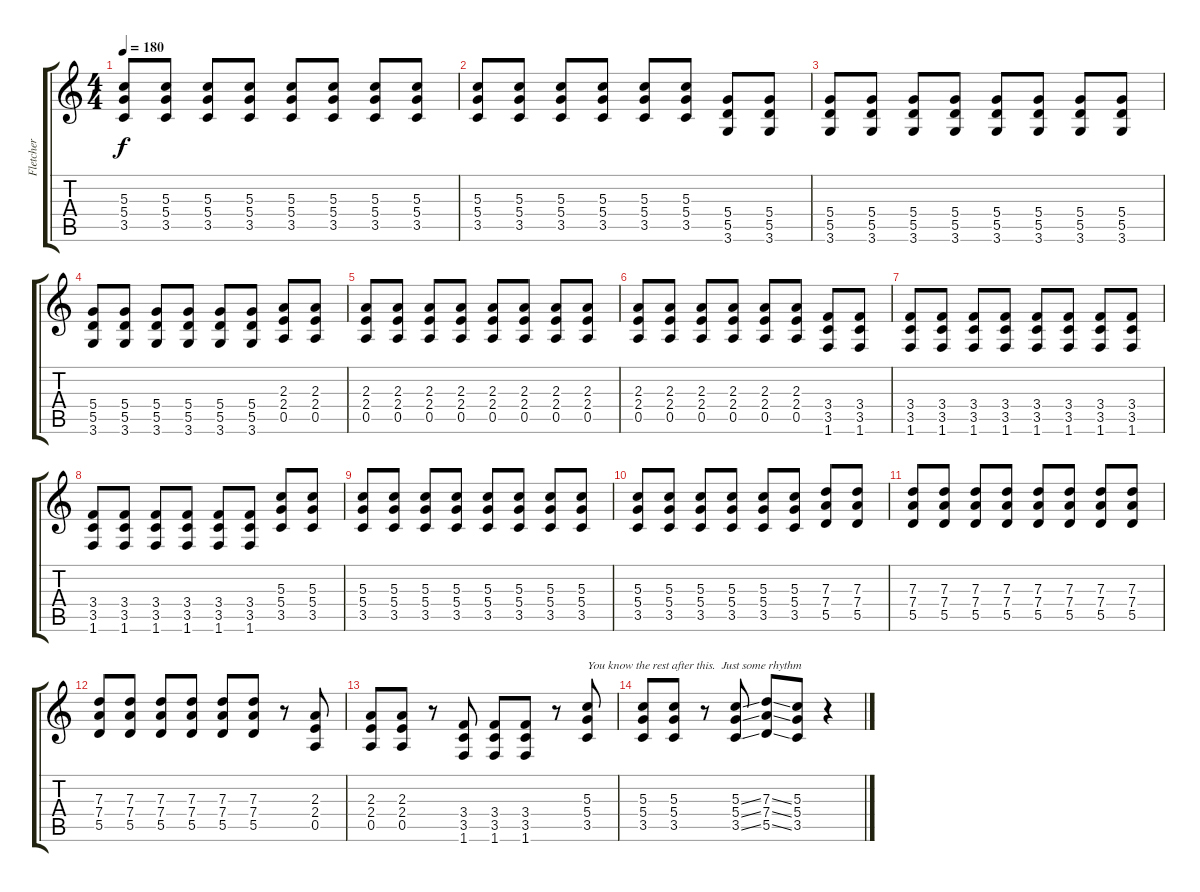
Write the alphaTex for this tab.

\track ("Fletcher" "Fletcher") {instrument overdrivenguitar}
\staff {score tabs}
\tuning (E4 B3 G3 D3 A2 E2) {hide}
\ts (4 4)
\tempo 180
\clef g2
\ks c
(5.3 5.4 3.5).8{dy f} (5.3 5.4 3.5).8 (5.3 5.4 3.5).8 (5.3 5.4 3.5).8 (5.3 5.4 3.5).8 (5.3 5.4 3.5).8 (5.3 5.4 3.5).8 (5.3 5.4 3.5).8 |
(5.3 5.4 3.5).8 (5.3 5.4 3.5).8 (5.3 5.4 3.5).8 (5.3 5.4 3.5).8 (5.3 5.4 3.5).8 (5.3 5.4 3.5).8 (5.4 5.5 3.6).8 (5.4 5.5 3.6).8 |
(5.4 5.5 3.6).8 (5.4 5.5 3.6).8 (5.4 5.5 3.6).8 (5.4 5.5 3.6).8 (5.4 5.5 3.6).8 (5.4 5.5 3.6).8 (5.4 5.5 3.6).8 (5.4 5.5 3.6).8 |
(5.4 5.5 3.6).8 (5.4 5.5 3.6).8 (5.4 5.5 3.6).8 (5.4 5.5 3.6).8 (5.4 5.5 3.6).8 (5.4 5.5 3.6).8 (2.3 2.4 0.5).8 (2.3 2.4 0.5).8 |
(2.3 2.4 0.5).8 (2.3 2.4 0.5).8 (2.3 2.4 0.5).8 (2.3 2.4 0.5).8 (2.3 2.4 0.5).8 (2.3 2.4 0.5).8 (2.3 2.4 0.5).8 (2.3 2.4 0.5).8 |
(2.3 2.4 0.5).8 (2.3 2.4 0.5).8 (2.3 2.4 0.5).8 (2.3 2.4 0.5).8 (2.3 2.4 0.5).8 (2.3 2.4 0.5).8 (3.4 3.5 1.6).8 (3.4 3.5 1.6).8 |
(3.4 3.5 1.6).8 (3.4 3.5 1.6).8 (3.4 3.5 1.6).8 (3.4 3.5 1.6).8 (3.4 3.5 1.6).8 (3.4 3.5 1.6).8 (3.4 3.5 1.6).8 (3.4 3.5 1.6).8 |
(3.4 3.5 1.6).8 (3.4 3.5 1.6).8 (3.4 3.5 1.6).8 (3.4 3.5 1.6).8 (3.4 3.5 1.6).8 (3.4 3.5 1.6).8 (5.3 5.4 3.5).8 (5.3 5.4 3.5).8 |
(5.3 5.4 3.5).8 (5.3 5.4 3.5).8 (5.3 5.4 3.5).8 (5.3 5.4 3.5).8 (5.3 5.4 3.5).8 (5.3 5.4 3.5).8 (5.3 5.4 3.5).8 (5.3 5.4 3.5).8 |
(5.3 5.4 3.5).8 (5.3 5.4 3.5).8 (5.3 5.4 3.5).8 (5.3 5.4 3.5).8 (5.3 5.4 3.5).8 (5.3 5.4 3.5).8 (7.3 7.4 5.5).8 (7.3 7.4 5.5).8 |
(7.3 7.4 5.5).8 (7.3 7.4 5.5).8 (7.3 7.4 5.5).8 (7.3 7.4 5.5).8 (7.3 7.4 5.5).8 (7.3 7.4 5.5).8 (7.3 7.4 5.5).8 (7.3 7.4 5.5).8 |
(7.3 7.4 5.5).8 (7.3 7.4 5.5).8 (7.3 7.4 5.5).8 (7.3 7.4 5.5).8 (7.3 7.4 5.5).8 (7.3 7.4 5.5).8 r.8 (2.3 2.4 0.5).8 |
(2.3 2.4 0.5).8 (2.3 2.4 0.5).8 r.8 (3.4 3.5 1.6).8 (3.4 3.5 1.6).8 (3.4 3.5 1.6).8 r.8 (5.3 5.4 3.5).8{txt "You know the rest after this.  Just some rhythm "} |
(5.3 5.4 3.5).8 (5.3 5.4 3.5).8 r.8 (5.3{ss} 5.4{ss} 3.5{ss}).8 (7.3{ss} 7.4{ss} 5.5{ss}).8 (5.3 5.4 3.5).8 r.4
